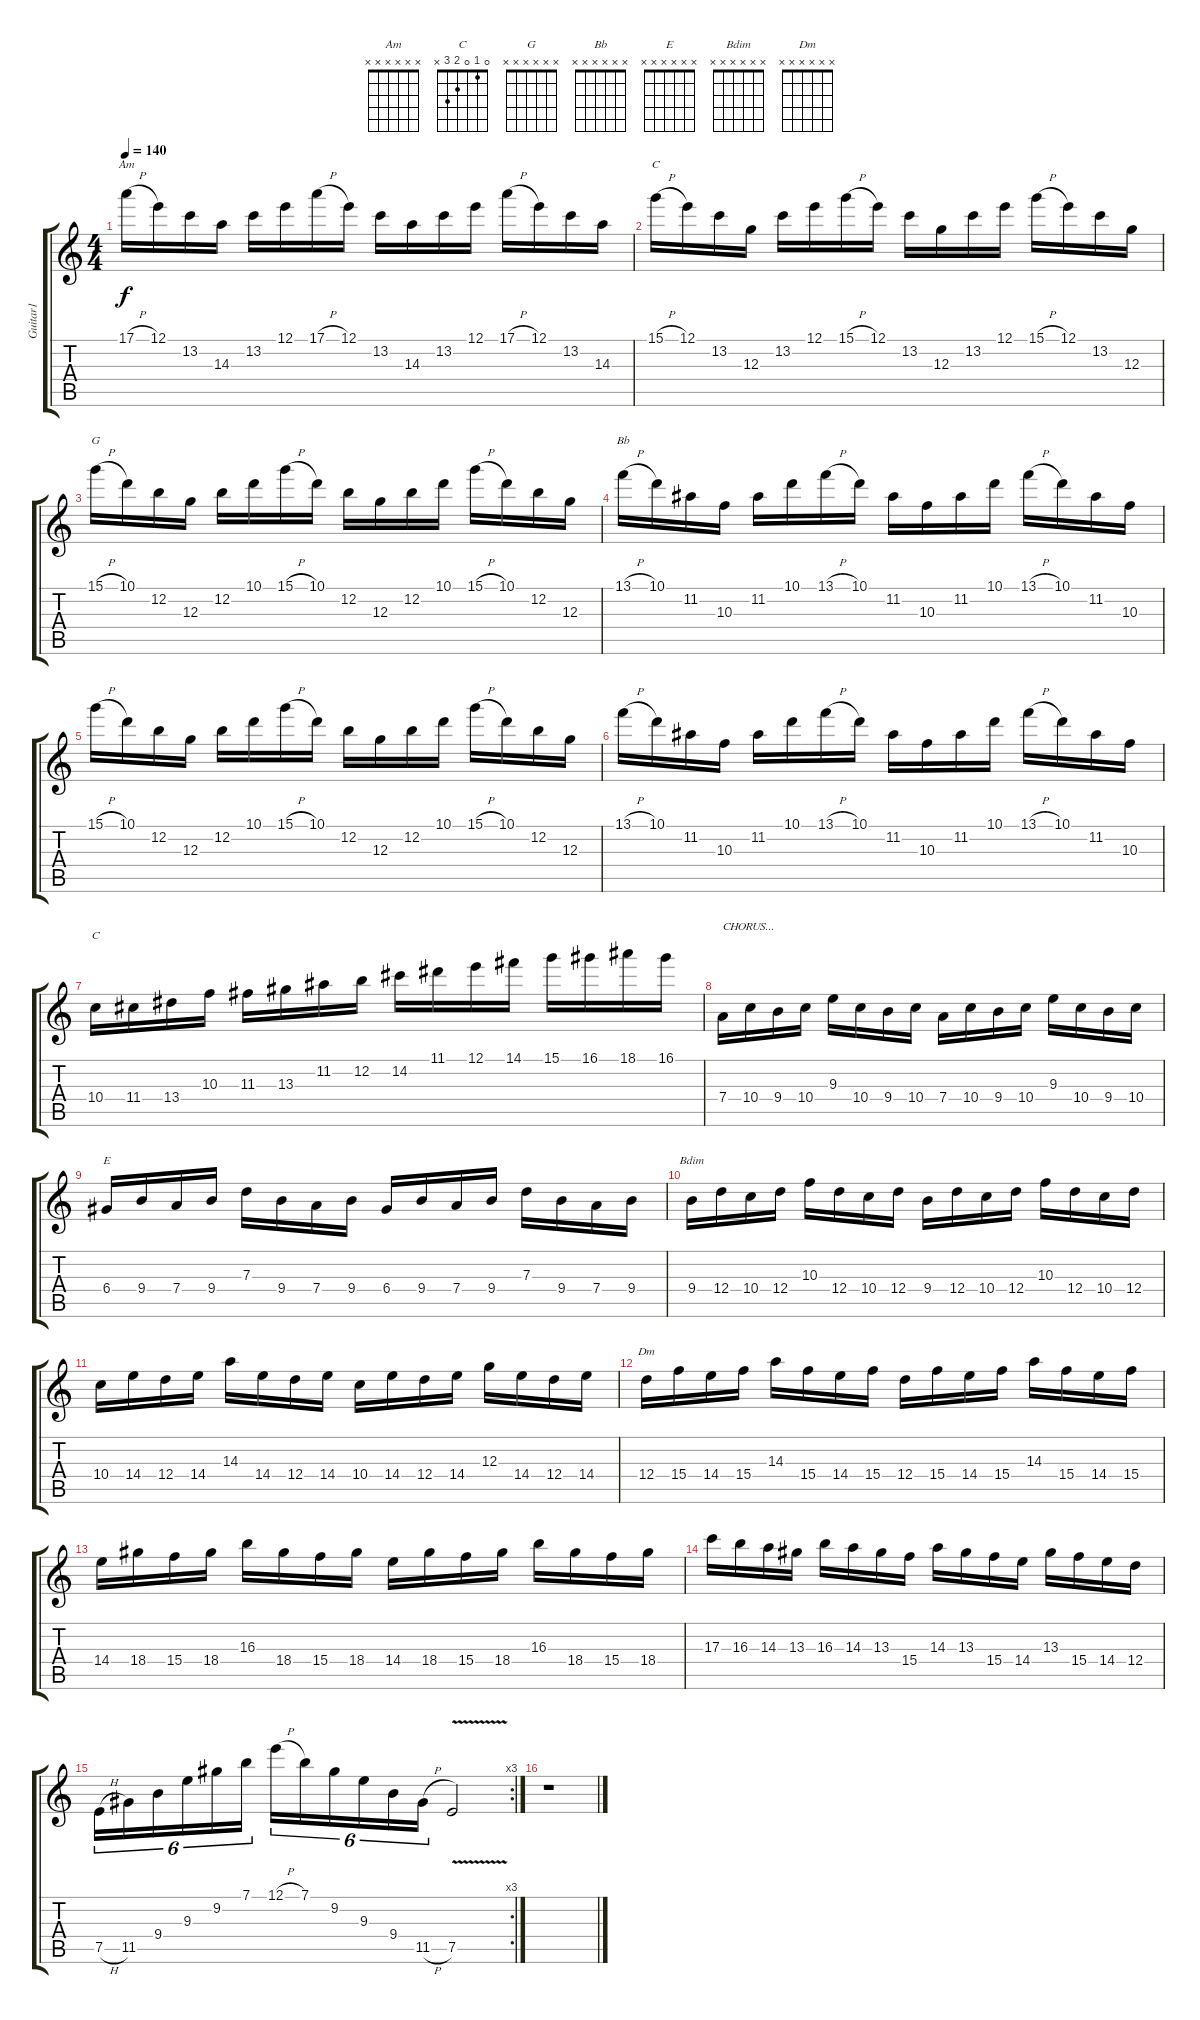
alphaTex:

\track ("Guitar1" "Guitar1") {instrument overdrivenguitar}
\staff {score tabs}
\tuning (E4 B3 G3 D3 A2 E2) {hide}
\chord ("Am" x x x x x x)
\chord ("C" x x x x x x)
\chord ("G" x x x x x x)
\chord ("Bb" x x x x x x)
\chord ("C" 0 1 0 2 3 x)
\chord ("E" x x x x x x)
\chord ("Bdim" x x x x x x)
\chord ("Dm" x x x x x x)
\ts (4 4)
\tempo 140
\clef g2
\ks c
17.1{h}.16{ch "Am" dy f} 12.1.16 13.2.16 14.3.16 13.2.16 12.1.16 17.1{h}.16 12.1.16 13.2.16 14.3.16 13.2.16 12.1.16 17.1{h}.16 12.1.16 13.2.16 14.3.16 |
15.1{h}.16{ch "C"} 12.1.16 13.2.16 12.3.16 13.2.16 12.1.16 15.1{h}.16 12.1.16 13.2.16 12.3.16 13.2.16 12.1.16 15.1{h}.16 12.1.16 13.2.16 12.3.16 |
15.1{h}.16{ch "G"} 10.1.16 12.2.16 12.3.16 12.2.16 10.1.16 15.1{h}.16 10.1.16 12.2.16 12.3.16 12.2.16 10.1.16 15.1{h}.16 10.1.16 12.2.16 12.3.16 |
13.1{h}.16{ch "Bb"} 10.1.16 11.2.16 10.3.16 11.2.16 10.1.16 13.1{h}.16 10.1.16 11.2.16 10.3.16 11.2.16 10.1.16 13.1{h}.16 10.1.16 11.2.16 10.3.16 |
15.1{h}.16 10.1.16 12.2.16 12.3.16 12.2.16 10.1.16 15.1{h}.16 10.1.16 12.2.16 12.3.16 12.2.16 10.1.16 15.1{h}.16 10.1.16 12.2.16 12.3.16 |
13.1{h}.16 10.1.16 11.2.16 10.3.16 11.2.16 10.1.16 13.1{h}.16 10.1.16 11.2.16 10.3.16 11.2.16 10.1.16 13.1{h}.16 10.1.16 11.2.16 10.3.16 |
10.4.16{ch "C"} 11.4.16 13.4.16 10.3.16 11.3.16 13.3.16 11.2.16 12.2.16 14.2.16 11.1.16 12.1.16 14.1.16 15.1.16 16.1.16 18.1.16 16.1.16 |
7.4.16{txt "CHORUS..."} 10.4.16 9.4.16 10.4.16 9.3.16 10.4.16 9.4.16 10.4.16 7.4.16 10.4.16 9.4.16 10.4.16 9.3.16 10.4.16 9.4.16 10.4.16 |
6.4.16{ch "E"} 9.4.16 7.4.16 9.4.16 7.3.16 9.4.16 7.4.16 9.4.16 6.4.16 9.4.16 7.4.16 9.4.16 7.3.16 9.4.16 7.4.16 9.4.16 |
9.4.16{ch "Bdim"} 12.4.16 10.4.16 12.4.16 10.3.16 12.4.16 10.4.16 12.4.16 9.4.16 12.4.16 10.4.16 12.4.16 10.3.16 12.4.16 10.4.16 12.4.16 |
10.4.16 14.4.16 12.4.16 14.4.16 14.3.16 14.4.16 12.4.16 14.4.16 10.4.16 14.4.16 12.4.16 14.4.16 12.3.16 14.4.16 12.4.16 14.4.16 |
12.4.16{ch "Dm"} 15.4.16 14.4.16 15.4.16 14.3.16 15.4.16 14.4.16 15.4.16 12.4.16 15.4.16 14.4.16 15.4.16 14.3.16 15.4.16 14.4.16 15.4.16 |
14.4.16 18.4.16 15.4.16 18.4.16 16.3.16 18.4.16 15.4.16 18.4.16 14.4.16 18.4.16 15.4.16 18.4.16 16.3.16 18.4.16 15.4.16 18.4.16 |
17.3.16 16.3.16 14.3.16 13.3.16 16.3.16 14.3.16 13.3.16 15.4.16 14.3.16 13.3.16 15.4.16 14.4.16 13.3.16 15.4.16 14.4.16 12.4.16 |
\rc 3
7.5{h}.16{tu (6 4)} 11.5.16{tu (6 4)} 9.4.16{tu (6 4)} 9.3.16{tu (6 4)} 9.2.16{tu (6 4)} 7.1.16{tu (6 4)} 12.1{h}.16{tu (6 4)} 7.1.16{tu (6 4)} 9.2.16{tu (6 4)} 9.3.16{tu (6 4)} 9.4.16{tu (6 4)} 11.5{h}.16{tu (6 4)} 7.5{v}.2 |
r.1
